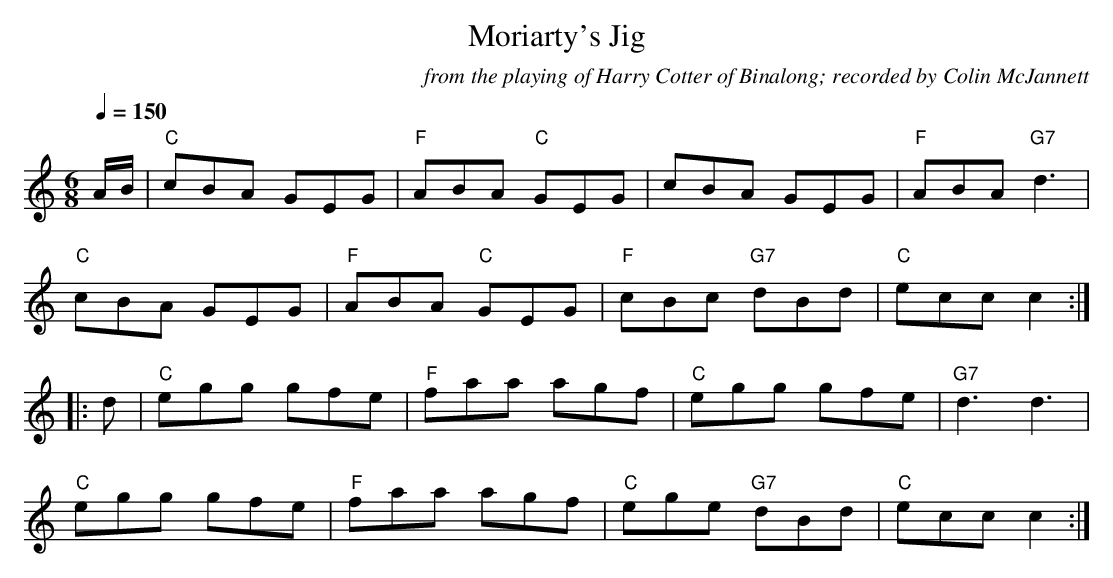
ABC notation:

X:1
T:Moriarty's Jig
C:from the playing of Harry Cotter of Binalong; recorded by Colin McJannett
M:6/8
L:1/8
Q:1/4=150
K:Cmaj
A/2B/2|"C"cBA GEG|"F"ABA "C"GEG|cBA GEG|"F"ABA "G7"d3|
"C"cBA GEG|"F"ABA "C"GEG|"F"cBc "G7"dBd|"C"ecc c2:|
|:d|"C"egg gfe|"F"faa agf|"C"egg gfe|"G7"d3 d3|
"C"egg gfe|"F"faa agf|"C"ege "G7"dBd|"C"ecc c2:|
